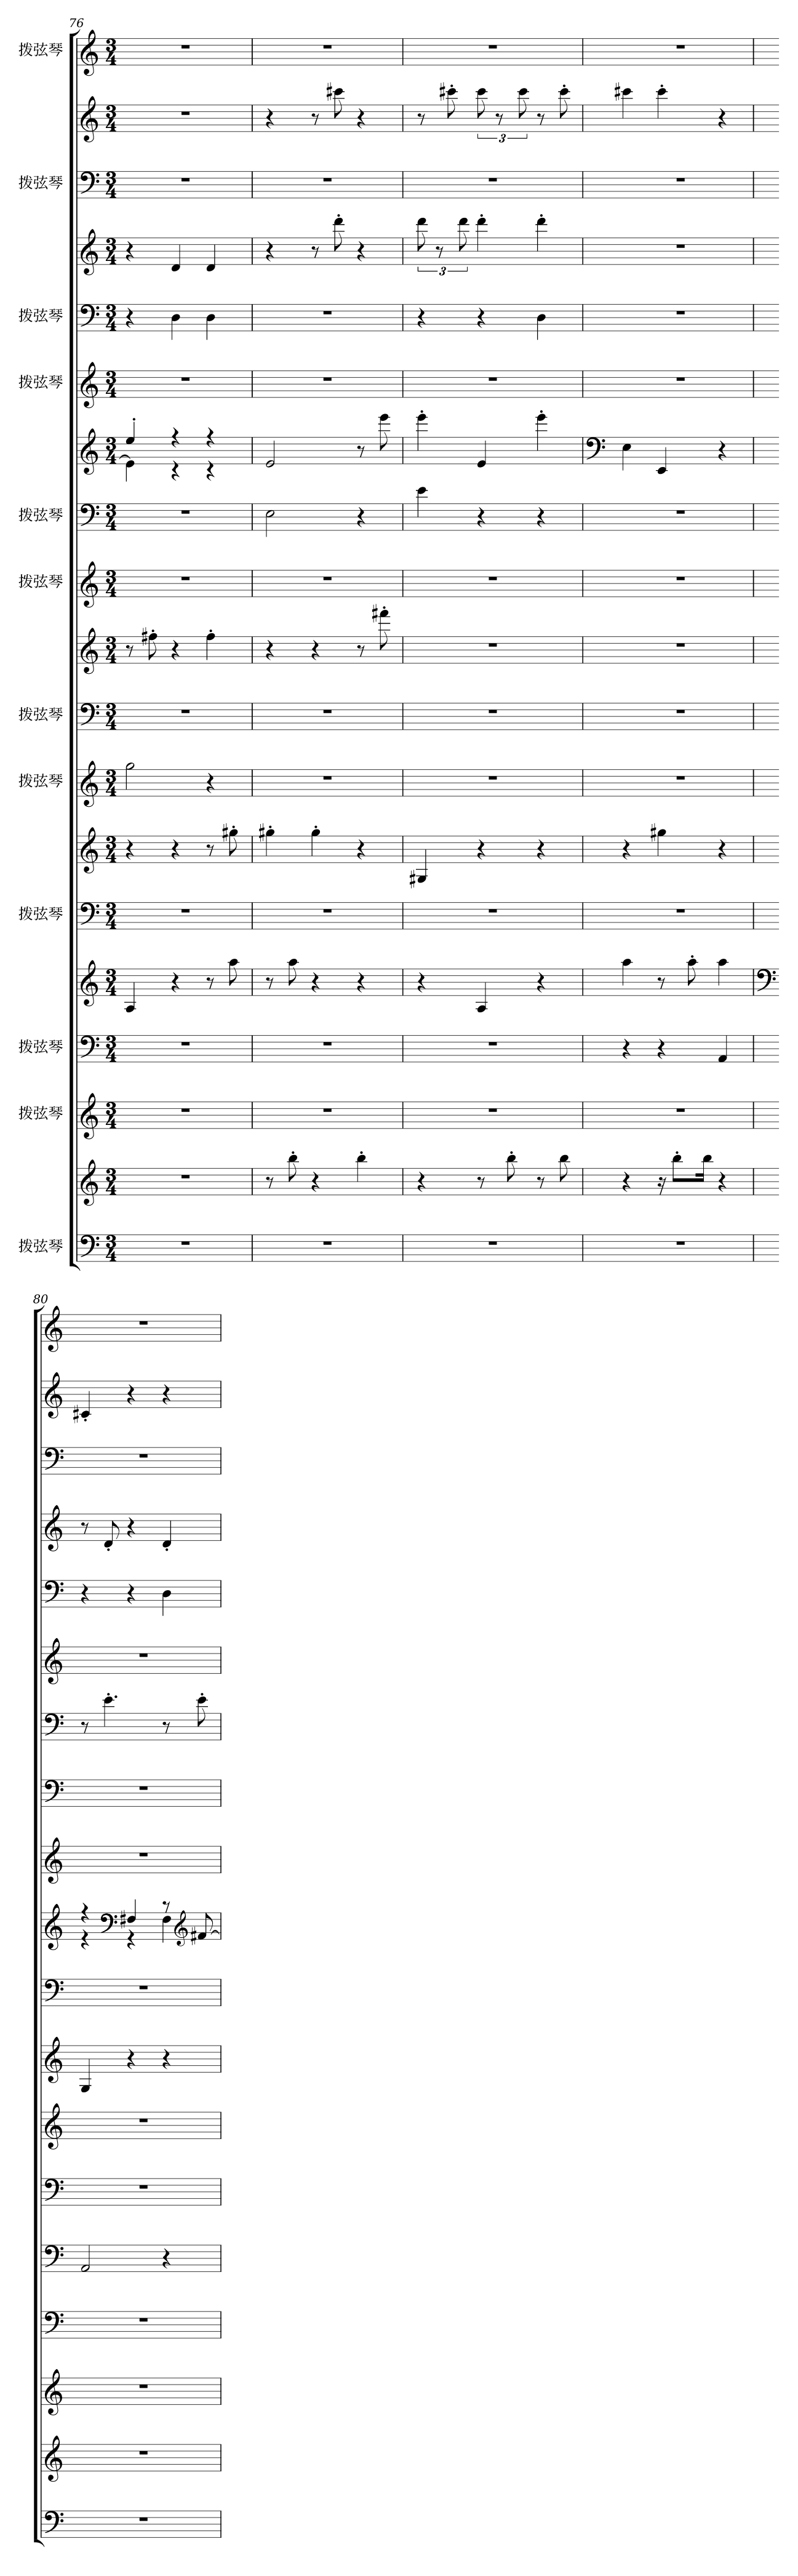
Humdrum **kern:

**kern	**kern	**kern	**kern	**kern	**kern	**kern	**kern	**kern	**kern	**kern	**kern	**kern	**kern	**kern	**kern	**kern	**kern	**kern
*part12	*part12	*part11	*part10	*part10	*part9	*part9	*part8	*part7	*part7	*part6	*part5	*part5	*part4	*part3	*part3	*part2	*part2	*part1
*staff19	*staff18	*staff17	*staff16	*staff15	*staff14	*staff13	*staff12	*staff11	*staff10	*staff9	*staff8	*staff7	*staff6	*staff5	*staff4	*staff3	*staff2	*staff1
*I"拨弦琴	*	*I"拨弦琴	*I"拨弦琴	*	*I"拨弦琴	*	*I"拨弦琴	*I"拨弦琴	*	*I"拨弦琴	*I"拨弦琴	*	*I"拨弦琴	*I"拨弦琴	*	*I"拨弦琴	*	*I"拨弦琴
*clefF4	*clefG2	*clefG2	*clefF4	*clefG2	*clefF4	*clefG2	*clefG2	*clefF4	*clefG2	*clefG2	*clefF4	*clefG2	*clefG2	*clefF4	*clefG2	*clefF4	*clefG2	*clefG2
*k[]	*k[]	*k[]	*k[]	*k[]	*k[]	*k[]	*k[]	*k[]	*k[]	*k[]	*k[]	*k[]	*k[]	*k[]	*k[]	*k[]	*k[]	*k[]
*M3/4	*M3/4	*M3/4	*M3/4	*M3/4	*M3/4	*M3/4	*M3/4	*M3/4	*M3/4	*M3/4	*M3/4	*M3/4	*M3/4	*M3/4	*M3/4	*M3/4	*M3/4	*M3/4
=76	=76	=76	=76	=76	=76	=76	=76	=76	=76	=76	=76	=76	=76	=76	=76	=76	=76	=76
*	*	*	*	*	*	*	*	*	*	*	*	*^	*	*	*	*	*	*
2.r	2.r	2.r	2.r	4A/	2.r	4r	2gg\	2.r	8r	2.r	2.r	4ee'/	4e\]	2.r	4r	4r	2.r	2.r	2.r
.	.	.	.	.	.	.	.	.	8ff#X'\	.	.	.	.	.	.	.	.	.	.
.	.	.	.	4r	.	4r	.	.	4r	.	.	4r	4r	.	4D\	4d/	.	.	.
.	.	.	.	8r	.	8r	4r	.	4ff#'\	.	.	4r	4r	.	4D\	4d/	.	.	.
.	.	.	.	8aa\	.	8gg#X'\	.	.	.	.	.	.	.	.	.	.	.	.	.
*	*	*	*	*	*	*	*	*	*	*	*	*v	*v	*	*	*	*	*	*
=77	=77	=77	=77	=77	=77	=77	=77	=77	=77	=77	=77	=77	=77	=77	=77	=77	=77	=77
2.r	8r	2.r	2.r	8r	2.r	4gg#X'\	2.r	2.r	4r	2.r	2E\	2e/	2.r	2.r	4r	2.r	4r	2.r
.	8bb'\	.	.	8aa\	.	.	.	.	.	.	.	.	.	.	.	.	.	.
.	4r	.	.	4r	.	4gg#'\	.	.	4r	.	.	.	.	.	8r	.	8r	.
.	.	.	.	.	.	.	.	.	.	.	.	.	.	.	8ddd'\	.	8ccc#X\	.
.	4bb'\	.	.	4r	.	4r	.	.	8r	.	4r	8r	.	.	4r	.	4r	.
.	.	.	.	.	.	.	.	.	8fff#X'\	.	.	8eee\	.	.	.	.	.	.
!!LO:PB:g=z
=78	=78	=78	=78	=78	=78	=78	=78	=78	=78	=78	=78	=78	=78	=78	=78	=78	=78	=78
2.r	4r	2.r	2.r	4r	2.r	4G#X/	2.r	2.r	2.r	2.r	4e\	4eee'\	2.r	4r	12ddd\	2.r	8r	2.r
.	.	.	.	.	.	.	.	.	.	.	.	.	.	.	12r	.	.	.
.	.	.	.	.	.	.	.	.	.	.	.	.	.	.	.	.	8ccc#X'\	.
.	.	.	.	.	.	.	.	.	.	.	.	.	.	.	12ddd\	.	.	.
.	8r	.	.	4A/	.	4r	.	.	.	.	4r	4e/	.	4r	4ddd'\	.	12ccc#\	.
.	.	.	.	.	.	.	.	.	.	.	.	.	.	.	.	.	12r	.
.	8bb'\	.	.	.	.	.	.	.	.	.	.	.	.	.	.	.	.	.
.	.	.	.	.	.	.	.	.	.	.	.	.	.	.	.	.	12ccc#\	.
.	8r	.	.	4r	.	4r	.	.	.	.	4r	4eee'\	.	4D\	4ddd'\	.	8r	.
.	8bb\	.	.	.	.	.	.	.	.	.	.	.	.	.	.	.	8ccc#'\	.
=79	=79	=79	=79	=79	=79	=79	=79	=79	=79	=79	=79	=79	=79	=79	=79	=79	=79	=79
*	*	*	*	*	*	*	*	*	*	*	*	*clefF4	*	*	*	*	*	*
2.r	4r	2.r	4r	4aa\	2.r	4r	2.r	2.r	2.r	2.r	2.r	4E\	2.r	2.r	2.r	2.r	4ccc#X\	2.r
.	16r	.	4r	8r	.	4gg#X\	.	.	.	.	.	4EE/	.	.	.	.	4ccc#'\	.
.	8bb'\L	.	.	.	.	.	.	.	.	.	.	.	.	.	.	.	.	.
.	.	.	.	8aa'\	.	.	.	.	.	.	.	.	.	.	.	.	.	.
.	16bb\Jk	.	.	.	.	.	.	.	.	.	.	.	.	.	.	.	.	.
.	4r	.	4AA/	4aa\	.	4r	.	.	.	.	.	4r	.	.	.	.	4r	.
=80	=80	=80	=80	=80	=80	=80	=80	=80	=80	=80	=80	=80	=80	=80	=80	=80	=80	=80
*	*	*	*	*clefF4	*	*	*	*	*	*	*	*	*	*	*	*	*	*
*	*	*	*	*	*	*	*	*	*^	*	*	*	*	*	*	*	*	*
2.r	2.r	2.r	2.r	2AA/	2.r	2.r	4G/	2.r	4r	4r	2.r	2.r	8r	2.r	4r	8r	2.r	4c#X'/	2.r
.	.	.	.	.	.	.	.	.	.	.	.	.	4.e'\	.	.	8d'/	.	.	.
*	*	*	*	*	*	*	*	*	*clefF4	*	*	*	*	*	*	*	*	*	*
.	.	.	.	.	.	.	4r	.	4F#X/	4r	.	.	.	.	4r	4r	.	4r	.
.	.	.	.	4r	.	.	4r	.	8r	4F#\	.	.	8r	.	4D\	4d'/	.	4r	.
*	*	*	*	*	*	*	*	*	*clefG2	*	*	*	*	*	*	*	*	*	*
.	.	.	.	.	.	.	.	.	[8f#X/	.	.	.	8e'\	.	.	.	.	.	.
*	*	*	*	*	*	*	*	*	*v	*v	*	*	*	*	*	*	*	*	*
=	=	=	=	=	=	=	=	=	=	=	=	=	=	=	=	=	=	=
*-	*-	*-	*-	*-	*-	*-	*-	*-	*-	*-	*-	*-	*-	*-	*-	*-	*-	*-
